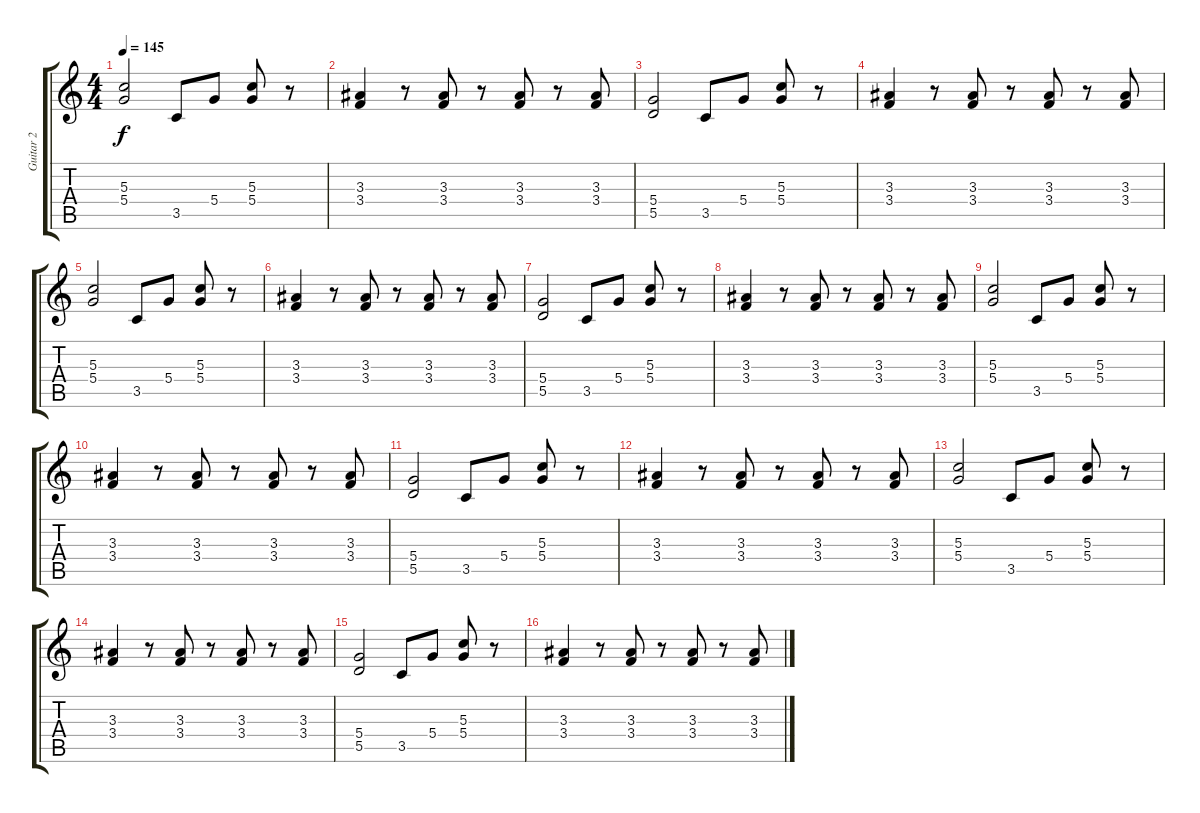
\track ("Guitar 2" "Guitar 2") {instrument distortionguitar}
\staff {score tabs}
\tuning (E4 B3 G3 D3 A2 E2) {hide}
\ts (4 4)
\tempo 145
\clef g2
\ks c
(5.3 5.4).2{dy f} 3.5.8 5.4.8 (5.3 5.4).8 r.8 |
(3.3 3.4).4 r.8 (3.3 3.4).8 r.8 (3.3 3.4).8 r.8 (3.3 3.4).8 |
(5.4 5.5).2 3.5.8 5.4.8 (5.3 5.4).8 r.8 |
(3.3 3.4).4 r.8 (3.3 3.4).8 r.8 (3.3 3.4).8 r.8 (3.3 3.4).8 |
(5.3 5.4).2 3.5.8 5.4.8 (5.3 5.4).8 r.8 |
(3.3 3.4).4 r.8 (3.3 3.4).8 r.8 (3.3 3.4).8 r.8 (3.3 3.4).8 |
(5.4 5.5).2 3.5.8 5.4.8 (5.3 5.4).8 r.8 |
(3.3 3.4).4 r.8 (3.3 3.4).8 r.8 (3.3 3.4).8 r.8 (3.3 3.4).8 |
(5.3 5.4).2 3.5.8 5.4.8 (5.3 5.4).8 r.8 |
(3.3 3.4).4 r.8 (3.3 3.4).8 r.8 (3.3 3.4).8 r.8 (3.3 3.4).8 |
(5.4 5.5).2 3.5.8 5.4.8 (5.3 5.4).8 r.8 |
(3.3 3.4).4 r.8 (3.3 3.4).8 r.8 (3.3 3.4).8 r.8 (3.3 3.4).8 |
(5.3 5.4).2 3.5.8 5.4.8 (5.3 5.4).8 r.8 |
(3.3 3.4).4 r.8 (3.3 3.4).8 r.8 (3.3 3.4).8 r.8 (3.3 3.4).8 |
(5.4 5.5).2 3.5.8 5.4.8 (5.3 5.4).8 r.8 |
(3.3 3.4).4 r.8 (3.3 3.4).8 r.8 (3.3 3.4).8 r.8 (3.3 3.4).8
